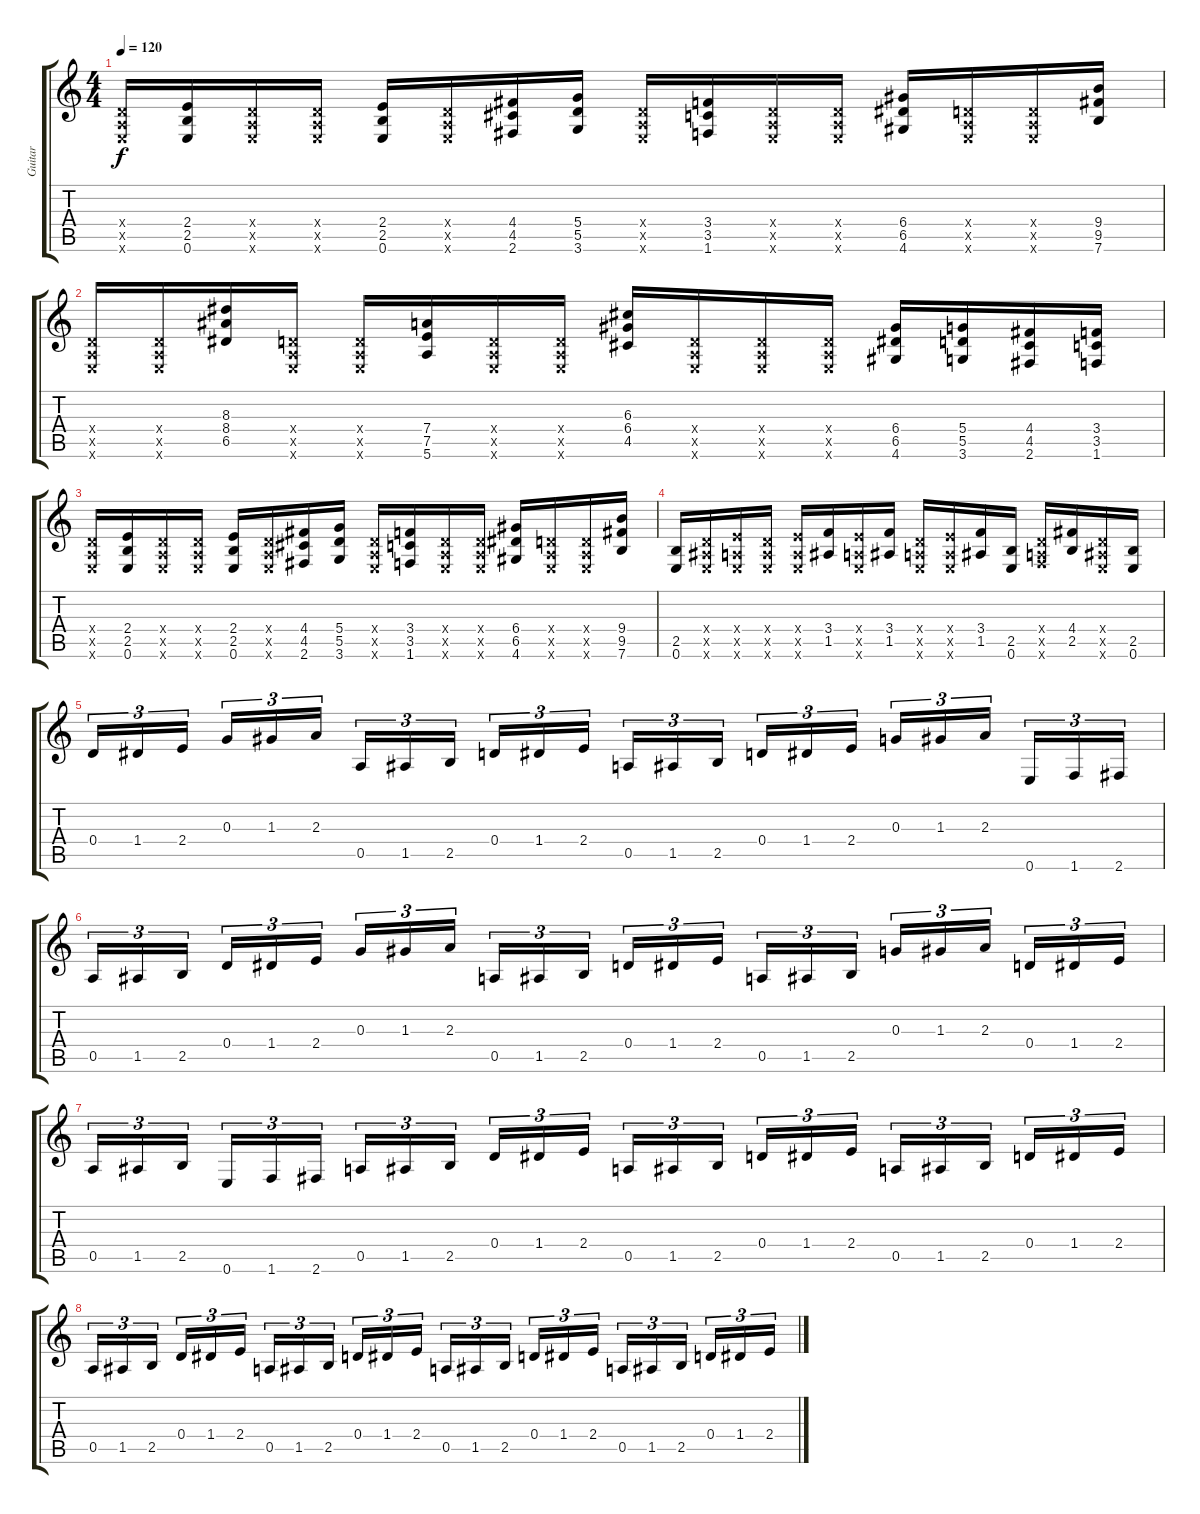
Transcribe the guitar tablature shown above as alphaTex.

\track ("Guitar" "Guitar") {instrument distortionguitar}
\staff {score tabs}
\tuning (E4 B3 G3 D3 A2 E2) {hide}
\ts (4 4)
\tempo 120
\clef g2
\ks c
(0.4{x} 0.5{x} 0.6{x}).16{dy f} (2.4 2.5 0.6).16 (0.4{x} 0.5{x} 0.6{x}).16 (0.4{x} 0.5{x} 0.6{x}).16 (2.4 2.5 0.6).16 (0.4{x} 0.5{x} 0.6{x}).16 (4.4 4.5 2.6).16 (5.4 5.5 3.6).16 (0.4{x} 0.5{x} 0.6{x}).16 (3.4 3.5 1.6).16 (0.4{x} 0.5{x} 0.6{x}).16 (0.4{x} 0.5{x} 0.6{x}).16 (6.4 6.5 4.6).16 (0.4{x} 0.5{x} 0.6{x}).16 (0.4{x} 0.5{x} 0.6{x}).16 (9.4 9.5 7.6).16 |
(0.4{x} 0.5{x} 0.6{x}).16 (0.4{x} 0.5{x} 0.6{x}).16 (8.3 8.4 6.5).16 (0.4{x} 0.5{x} 0.6{x}).16 (0.4{x} 0.5{x} 0.6{x}).16 (7.4 7.5 5.6).16 (0.4{x} 0.5{x} 0.6{x}).16 (0.4{x} 0.5{x} 0.6{x}).16 (6.3 6.4 4.5).16 (0.4{x} 0.5{x} 0.6{x}).16 (0.4{x} 0.5{x} 0.6{x}).16 (0.4{x} 0.5{x} 0.6{x}).16 (6.4 6.5 4.6).16 (5.4 5.5 3.6).16 (4.4 4.5 2.6).16 (3.4 3.5 1.6).16 |
(0.4{x} 0.5{x} 0.6{x}).16 (2.4 2.5 0.6).16 (0.4{x} 0.5{x} 0.6{x}).16 (0.4{x} 0.5{x} 0.6{x}).16 (2.4 2.5 0.6).16 (0.4{x} 0.5{x} 0.6{x}).16 (4.4 4.5 2.6).16 (5.4 5.5 3.6).16 (0.4{x} 0.5{x} 0.6{x}).16 (3.4 3.5 1.6).16 (0.4{x} 0.5{x} 0.6{x}).16 (0.4{x} 0.5{x} 0.6{x}).16 (6.4 6.5 4.6).16 (0.4{x} 0.5{x} 0.6{x}).16 (0.4{x} 0.5{x} 0.6{x}).16 (9.4 9.5 7.6).16 |
(2.5 0.6).16 (0.4{x} 1.5{x} 0.6{x}).16 (2.4{x} 0.5{x} 0.6{x}).16 (0.4{x} 0.5{x} 0.6{x}).16 (2.4{x} 0.5{x} 0.6{x}).16 (3.4 1.5).16 (2.4{x} 0.5{x} 0.6{x}).16 (3.4 1.5).16 (0.4{x} 0.5{x} 0.6{x}).16 (2.4{x} 0.5{x} 0.6{x}).16 (3.4 1.5).16 (2.5 0.6).16 (0.4{x} 0.5{x} 1.6{x}).16 (4.4 2.5).16 (0.4{x} 1.5{x} 0.6{x}).16 (2.5 0.6).16 |
0.4.16{tu (3 2)} 1.4.16{tu (3 2)} 2.4.16{tu (3 2)} 0.3.16{tu (3 2)} 1.3.16{tu (3 2)} 2.3.16{tu (3 2)} 0.5.16{tu (3 2)} 1.5.16{tu (3 2)} 2.5.16{tu (3 2)} 0.4.16{tu (3 2)} 1.4.16{tu (3 2)} 2.4.16{tu (3 2)} 0.5.16{tu (3 2)} 1.5.16{tu (3 2)} 2.5.16{tu (3 2)} 0.4.16{tu (3 2)} 1.4.16{tu (3 2)} 2.4.16{tu (3 2)} 0.3.16{tu (3 2)} 1.3.16{tu (3 2)} 2.3.16{tu (3 2)} 0.6.16{tu (3 2)} 1.6.16{tu (3 2)} 2.6.16{tu (3 2)} |
0.5.16{tu (3 2)} 1.5.16{tu (3 2)} 2.5.16{tu (3 2)} 0.4.16{tu (3 2)} 1.4.16{tu (3 2)} 2.4.16{tu (3 2)} 0.3.16{tu (3 2)} 1.3.16{tu (3 2)} 2.3.16{tu (3 2)} 0.5.16{tu (3 2)} 1.5.16{tu (3 2)} 2.5.16{tu (3 2)} 0.4.16{tu (3 2)} 1.4.16{tu (3 2)} 2.4.16{tu (3 2)} 0.5.16{tu (3 2)} 1.5.16{tu (3 2)} 2.5.16{tu (3 2)} 0.3.16{tu (3 2)} 1.3.16{tu (3 2)} 2.3.16{tu (3 2)} 0.4.16{tu (3 2)} 1.4.16{tu (3 2)} 2.4.16{tu (3 2)} |
0.5.16{tu (3 2)} 1.5.16{tu (3 2)} 2.5.16{tu (3 2)} 0.6.16{tu (3 2)} 1.6.16{tu (3 2)} 2.6.16{tu (3 2)} 0.5.16{tu (3 2)} 1.5.16{tu (3 2)} 2.5.16{tu (3 2)} 0.4.16{tu (3 2)} 1.4.16{tu (3 2)} 2.4.16{tu (3 2)} 0.5.16{tu (3 2)} 1.5.16{tu (3 2)} 2.5.16{tu (3 2)} 0.4.16{tu (3 2)} 1.4.16{tu (3 2)} 2.4.16{tu (3 2)} 0.5.16{tu (3 2)} 1.5.16{tu (3 2)} 2.5.16{tu (3 2)} 0.4.16{tu (3 2)} 1.4.16{tu (3 2)} 2.4.16{tu (3 2)} |
0.5.16{tu (3 2) volume 0} 1.5.16{tu (3 2)} 2.5.16{tu (3 2)} 0.4.16{tu (3 2)} 1.4.16{tu (3 2)} 2.4.16{tu (3 2)} 0.5.16{tu (3 2)} 1.5.16{tu (3 2)} 2.5.16{tu (3 2)} 0.4.16{tu (3 2)} 1.4.16{tu (3 2)} 2.4.16{tu (3 2)} 0.5.16{tu (3 2)} 1.5.16{tu (3 2)} 2.5.16{tu (3 2)} 0.4.16{tu (3 2)} 1.4.16{tu (3 2)} 2.4.16{tu (3 2)} 0.5.16{tu (3 2)} 1.5.16{tu (3 2)} 2.5.16{tu (3 2)} 0.4.16{tu (3 2)} 1.4.16{tu (3 2)} 2.4.16{tu (3 2)}
